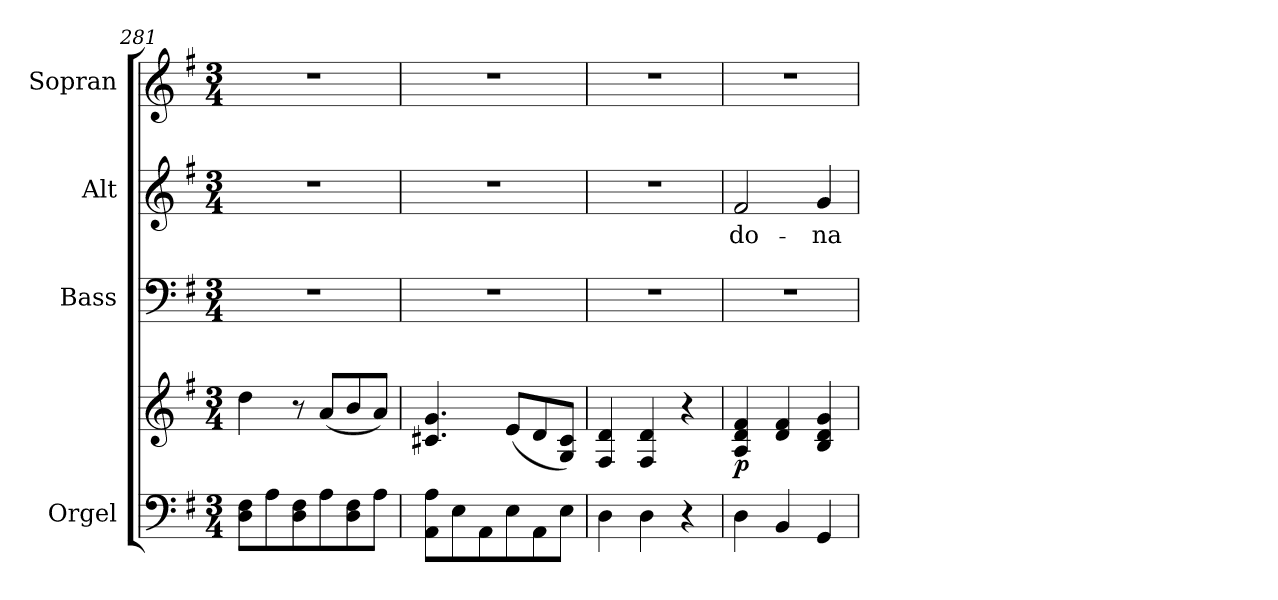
**kern	**kern	**dynam	**kern	**kern	**text	**kern
*part4	*part4	*part4	*part3	*part2	*part2	*part1
*staff5	*staff4	*staff4/5	*staff3	*staff2	*staff2	*staff1
*I"Orgel	*	*	*I"Bass	*I"Alt	*	*I"Sopran
*I'Org.	*	*	*I'B.	*I'A.	*	*I'S.
*clefF4	*clefG2	*	*clefF4	*clefG2	*	*clefG2
*k[f#]	*k[f#]	*	*k[f#]	*k[f#]	*	*k[f#]
*G:	*G:	*	*G:	*G:	*	*G:
*M3/4	*M3/4	*	*M3/4	*M3/4	*	*M3/4
=281	=281	=281	=281	=281	=281	=281
8D\ 8F#\L	4dd\	.	2.r	2.r	.	2.r
8A\	.	.	.	.	.	.
8D\ 8F#\	8r	.	.	.	.	.
8A\	(<8a/L	.	.	.	.	.
8D\ 8F#\	8b/	.	.	.	.	.
8A\J	8a/J)	.	.	.	.	.
=282	=282	=282	=282	=282	=282	=282
8AA\ 8A\L	4.c#X/ 4.g/	.	2.r	2.r	.	2.r
8E\	.	.	.	.	.	.
8AA\	.	.	.	.	.	.
8E\	(<8e/L	.	.	.	.	.
8AA\	8d/	.	.	.	.	.
8E\J	8G/ 8c#/J)	.	.	.	.	.
!!LO:PB:g=z
=283	=283	=283	=283	=283	=283	=283
4D\	4F#/ 4d/	.	2.r	2.r	.	2.r
4D\	4F#/ 4d/	.	.	.	.	.
4r	4r	.	.	.	.	.
=284	=284	=284	=284	=284	=284	=284
!	!	!LO:DY:b	!	!	!LO:LY:b	!
4D\	4A/ 4d/ 4f#/	p	2.r	2f#/	do-	2.r
4BB/	4d/ 4f#/	.	.	.	.	.
!	!	!	!	!	!LO:LY:b	!
4GG/	4B/ 4d/ 4g/	.	.	4g/	-na	.
=	=	=	=	=	=	=
*-	*-	*-	*-	*-	*-	*-
